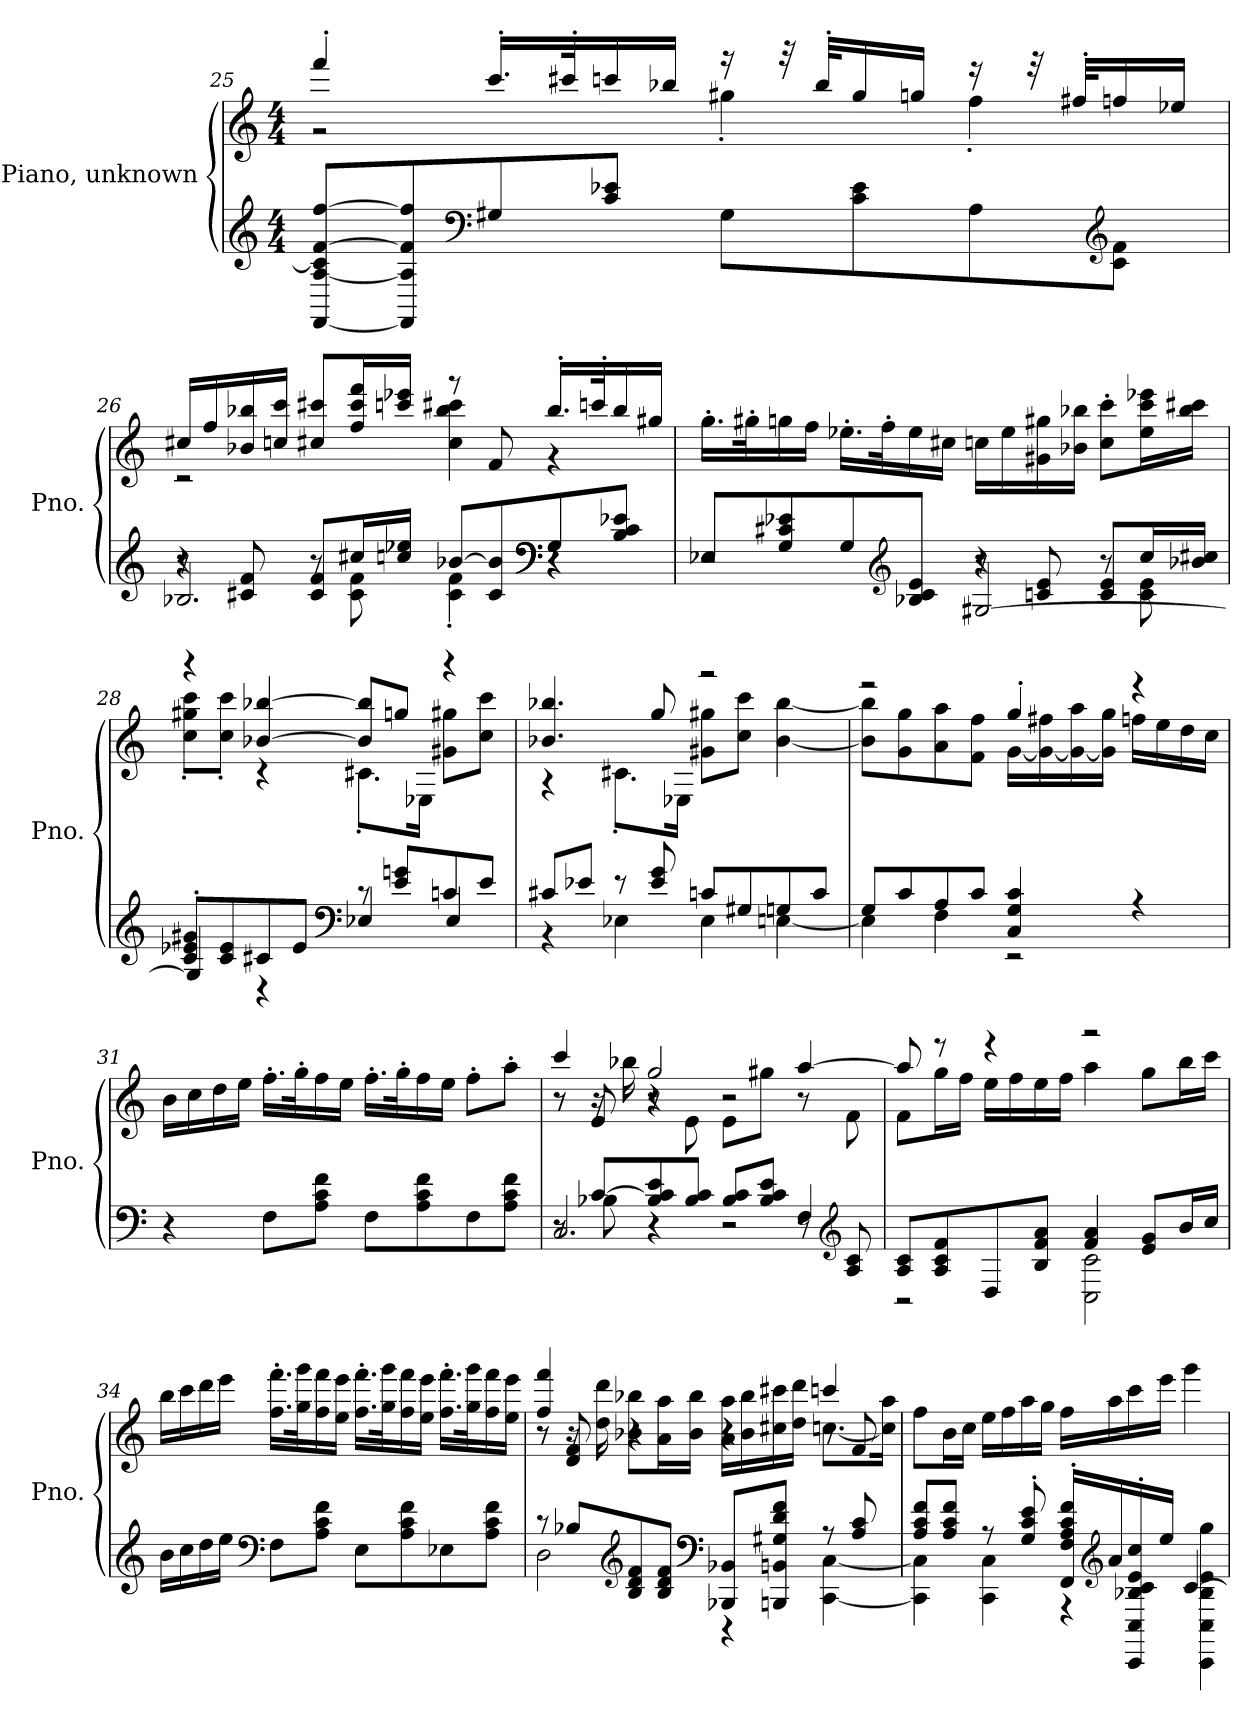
**kern	**kern
*part1	*part1
*staff2	*staff1
*I"Piano, unknown	*
*I'Pno.	*
!!LO:PB:g=z
*clefG2	*clefG2
*k[]	*k[]
*M4/4	*M4/4
=25	=25
*	*^
[8FF/ [8A/ 8c/] [8f/ [8ff/L	4fff'/	2r
8FF/] 8A/] 8f/] 8ff/]	.	.
*clefF4	*	*
8G#X/	16.ccc'/LL	.
.	32ccc#X'/K	.
8c/ 8e-X/J	16cccn/	.
.	16bb-X/JJ	.
8G#\L	16r	4gg#X'\
.	32r	.
.	32bb-'/KLL	.
8c\ 8e-\	16gg#/	.
.	16ggn/JJ	.
8A\	16r	4ff'\
.	32r	.
.	32ff#X'/KLL	.
*clefG2	*	*
8c\ 8f\J	16ffn/	.
.	16ee-X/JJ	.
!!LO:LB:g=z	!!
=26	=26	=26
*^	*	*
*	*^	*	*
8r	4r	2.B-X/	16cc#X/LL	2r
.	.	.	16ff/	.
8c#X/ 8f/	.	.	16b-X/ 16bb-X/	.
.	.	.	16ccn/ 16ccc/JJ	.
8c#/ 8f/L	8r	.	8cc#X/ 8ccc#X/L	.
16cc#X/L	8c#\ 8f\	.	16ff/ 16ccc#/ 16fff/L	.
16ccn/ 16ee-X/JJ	.	.	16cccn/ 16eee-X/JJ	.
[8b-X/L	4c#\' 4f\'	.	8r	4cc#\ 4bb-\ 4ccc#X\
8c#/ 8b-/]	.	.	8f/	.
*clefF4	*	*	*	*
8G/	4r	4r	16.bb-'/LL	4r
.	.	.	32cccn'/K	.
8B-/ 8c#/ 8e-X/J	.	.	16bb-/	.
.	.	.	16gg#X/JJ	.
*	*	*	*v	*v
!!LO:LB:g=z
=27	=27	=27	=27
8E-X/L	2r	2r	16.gg'\LL
.	.	.	32gg#X'\K
8G/ 8c#X/ 8e-X/	.	.	16ggn\
.	.	.	16ff\JJ
8G/	.	.	16.ee-X'\LL
.	.	.	32ff'\K
*clefG2	*	*	*
8B-X/ 8c#/ 8e-/J	.	.	16ee-\
.	.	.	16cc#X\JJ
8r	4r	[2G#X/	16ccn\LL
.	.	.	16ee-\
8cn/ 8e-/	.	.	16g#X\ 16gg#X\
.	.	.	16b-X\ 16bb-X\JJ
8c/ 8e-/L	8r	.	8cc\' 8ccc\'L
16cc/L	8c\ 8e-\	.	16ee-\ 16ccc\ 16eee-X\L
16b-X/ 16cc#X/JJ	.	.	16bb-\ 16ccc#X\JJ
*	*v	*v	*
=28	=28	=28
*	*	*^
8c/' 8e-X/' 8g#X/'L	4G#/]	4r	8cc\' 8gg#X\' 8ccc\'L
8c/ 8e-/	.	.	8cc\' 8ccc\'J
8c#X/	4r	[4b-X/ [4bb-X/	4r
8e-/J	.	.	.
*clefF4	*	*	*
8r	4E-X/	8b-/] 8bb-/]L	8.c#X'\L
8e-/ 8gn/L	.	8ggn/J	.
.	.	.	16E-X\Jk
8cn/	4E-/	4r	8g#X\ 8gg#X\L
8e-/J	.	.	8cc\ 8ccc\J
!!LO:LB:g=z	!!
=29	=29	=29	=29
8c#X/L	4r	4.b-X/ 4.bb-X/	4r
8e-X/J	.	.	.
8r	4E-X\	.	8.c#X'\L
8e-/ 8g/	.	8gg/	.
.	.	.	16E-X\Jk
8cn/L	4E-\	2r	8g#X\ 8gg#X\L
8G#X/	.	.	8cc\ 8ccc\J
8Gn/	[4En\	.	[4b-\ [4bb-\
8c/J	.	.	.
=30	=30	=30	=30
8G/L	4E\]	2r	8b-\] 8bb-\]L
8c/	.	.	8g\ 8gg\
8A/	4F\	.	8a\ 8aa\
8c/J	.	.	8f\ 8ff\J
4C/ 4G/ 4c/	2r	4gg'/	[16g\LL
.	.	.	16g\_ 16ff#X\
.	.	.	16g\_ 16aa\
.	.	.	16g\] 16gg\JJ
4r	.	4r	16ffn\LL
.	.	.	16ee\
.	.	.	16dd\
.	.	.	16cc\JJ
*v	*v	*	*
*	*v	*v
!!LO:LB:g=z
=31	=31
4r	16b\LL
.	16cc\
.	16dd\
.	16ee\JJ
8F\L	16.ff'\LL
.	32gg'\K
8A\ 8c\ 8f\J	16ff\
.	16ee\JJ
8F\L	16.ff'\LL
.	32gg'\K
8A\ 8c\ 8f\	16ff\
.	16ee\JJ
8F\	8ff'\L
8A\ 8c\ 8f\J	8aa'\J
=32	=32
*^	*^
*	*^	*	*^
8r	8r	2.C/	4ccc/	8r	8r
[8c/L	8B-X\	.	.	16r	8e/
.	.	.	.	16bb-X\	.
8B-/ 8c/] 8e/	4r	.	2gg/	8r	4r
8B-/ 8c/J	.	.	.	8e\	.
8B-/ 8c/L	2r	.	.	8e\L	2r
8B-/ 8c/ 8e/J	.	.	.	8gg#X\J	.
8r	.	4F/	[4aa/	8r	.
*clefG2	*	*	*	*	*
8A/ 8c/	.	.	.	8f\	.
*	*v	*v	*	*	*
*	*	*	*v	*v
=33	=33	=33	=33
8A/ 8c/L	2r	8aa/]	8f\L
8A/ 8c/ 8f/	.	8r	16gg\L
.	.	.	16ff\JJ
8D/	.	4r	16ee\LL
.	.	.	16ff\
8B/ 8f/ 8a/J	.	.	16ee\
.	.	.	16ff\JJ
4f/ 4a/	2C\ 2c\	2r	4aa\
8e/ 8g/L	.	.	8gg\L
16b/L	.	.	16bb\L
16cc/JJ	.	.	16ccc\JJ
*v	*v	*	*
*	*v	*v
!!LO:LB:g=z
=34	=34
16b\LL	16bb\LL
16cc\	16ccc\
16dd\	16ddd\
16ee\JJ	16eee\JJ
*clefF4	*
8F\L	16.ff\' 16.fff\'LL
.	32gg\ 32ggg\K
8A\ 8c\ 8f\J	16ff\ 16fff\
.	16ee\ 16eee\JJ
8E\L	16.ff\' 16.fff\'LL
.	32gg\ 32ggg\K
8A\ 8c\ 8f\	16ff\ 16fff\
.	16ee\ 16eee\JJ
8E-X\	16.ff\' 16.fff\'LL
.	32gg\ 32ggg\K
8A\ 8c\ 8f\J	16ff\ 16fff\
.	16ee\ 16eee\JJ
!!LO:PB:g=z
=35	=35
*^	*^
*	*	*	*^
8r	2D\	4ff/ 4fff/	8r	8r
8B-X/L	.	.	16r	8d/ 8f/
.	.	.	16dd\ 16ddd\	.
*clefG2	*	*	*	*
8B-/ 8d/ 8f/	.	4r	8b-X\ 8bb-X\L	4r
8B-/ 8d/ 8f/J	.	.	16a\ 16aa\L	.
.	.	.	16b-\ 16bb-\JJ	.
*clefF4	*	*	*	*
8BBB-X/ 8BB-X/L	4r	4r	16a\ 16aa\LL	4r
.	.	.	16b-\ 16bb-\	.
8BBBn/ 8BBn/ 8G#X/ 8d/ 8f/J	.	.	16cc#X\ 16ccc#X\	.
.	.	.	16dd\ 16ddd\JJ	.
8r	[4CC\ [4C\	4cccn/	[8.ccn\L	8r
8A/ 8c/	.	.	.	8f/
.	.	.	16cc\] 16aa\Jk	.
*	*	*v	*v	*v
=36	=36	=36
8A/ 8c/ 8f/L	4CC\] 4C\]	8ff\L
8A/ 8c/ 8f/J	.	16b\L
.	.	16cc\JJ
8r	4CC\ 4C\	16ee\LL
.	.	16ff\
8G/' 8c/' 8e/'	.	16aa\
.	.	16gg\JJ
16FF/' 16F/' 16A/' 16c/' 16f/'LL	4r	16ff\LL
*clefG2	*	*
16a/	.	16aa\
16CC/' 16C/' 16B-X/' 16c/' 16e/' 16cc/'	.	16ccc\
16ee/JJ	.	16eee\JJ
[4c/	4CC\ 4C\ 4B-\ 4e\ 4gg\	4ggg\
*v	*v	*
=	=
*-	*-
